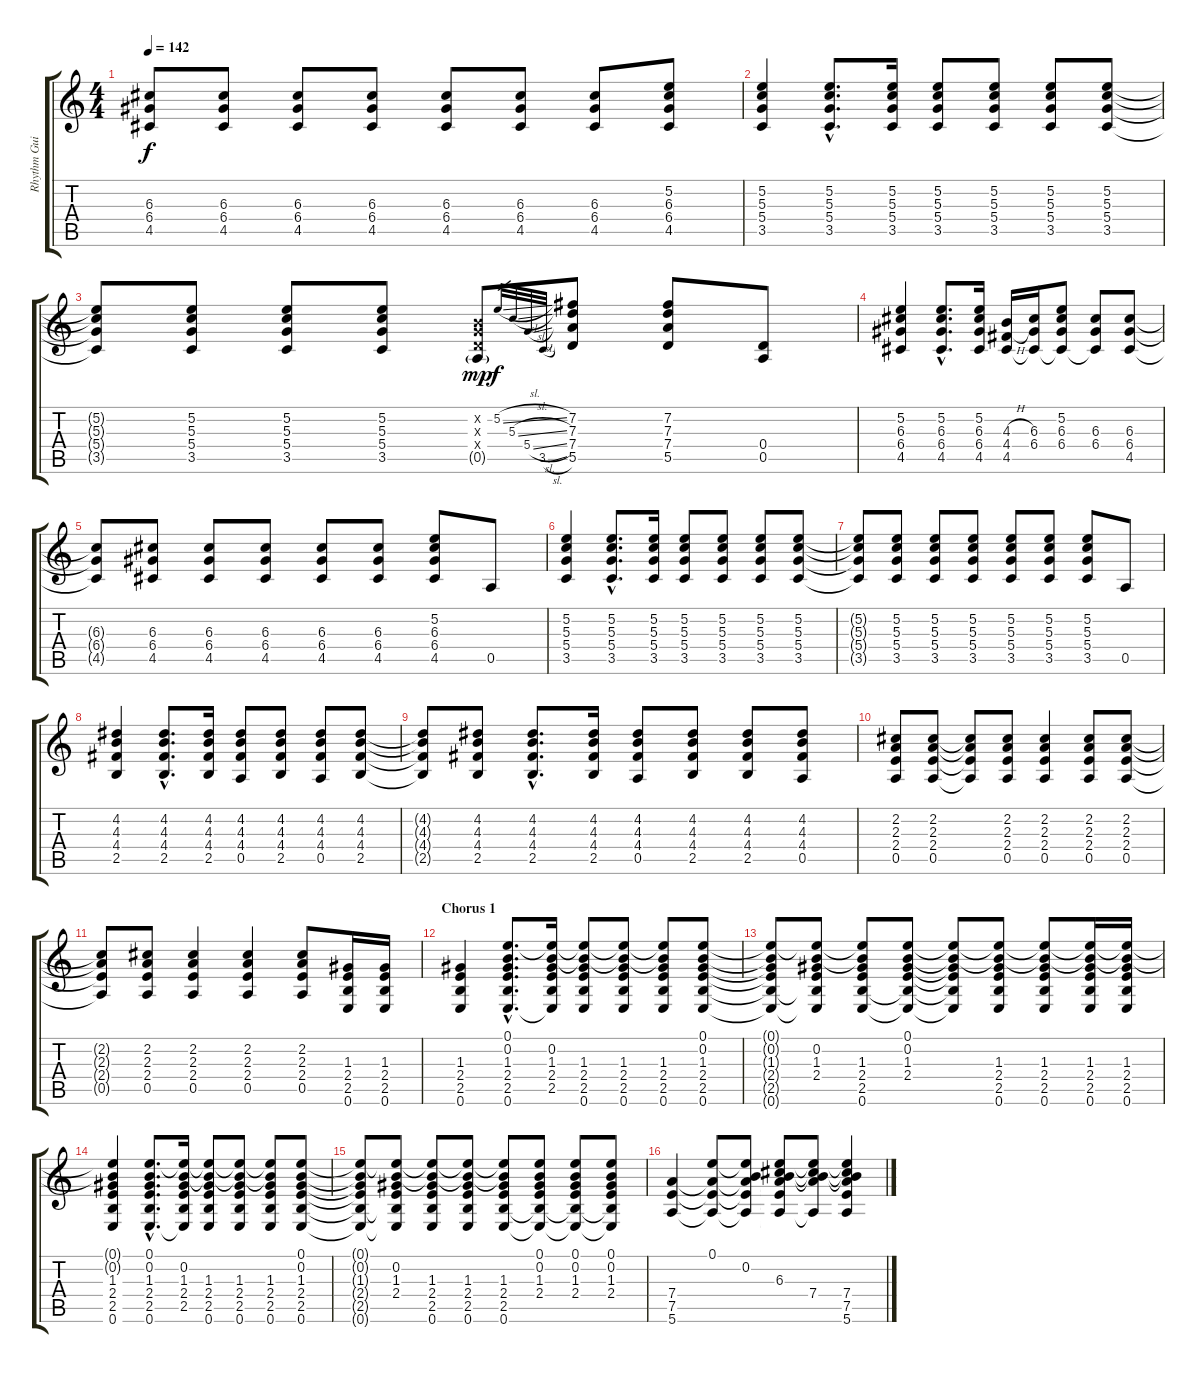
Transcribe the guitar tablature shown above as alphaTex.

\track ("Rhythm Guitar 1" "Rhythm Gui") {instrument overdrivenguitar}
\staff {score tabs}
\tuning (E4 B3 G3 D3 A2 E2) {hide}
\ts (4 4)
\tempo 142
\clef g2
\ks c
(6.3{t} 6.4{t} 4.5{t}).8{dy f balance 8} (6.3 6.4 4.5).8 (6.3 6.4 4.5).8 (6.3 6.4 4.5).8 (6.3 6.4 4.5).8 (6.3 6.4 4.5).8 (6.3 6.4 4.5).8 (5.2 6.3 6.4 4.5).8 |
(5.2 5.3 5.4 3.5).4{balance 8} (5.2{hac} 5.3{hac} 5.4{hac} 3.5{hac}).8{d} (5.2 5.3 5.4 3.5).16 (5.2 5.3 5.4 3.5).8 (5.2 5.3 5.4 3.5).8 (5.2 5.3 5.4 3.5).8 (5.2 5.3 5.4 3.5).8 |
(5.2{t} 5.3{t} 5.4{t} 3.5{t}).8{balance 8} (5.2 5.3 5.4 3.5).8 (5.2 5.3 5.4 3.5).8 (5.2 5.3 5.4 3.5).8 (0.2{x} 0.3{x} 0.4{x} 0.5{g}).8{dy mp} 5.2{sl}.32{gr dy f} 5.3{sl}.32{gr} 5.4{sl}.32{gr} 3.5{sl}.32{gr} (7.2 7.3 7.4 5.5).8 (7.2 7.3 7.4 5.5).8 (0.4 0.5).8 |
(5.2 6.3 6.4 4.5).4{balance 8} (5.2{hac} 6.3{hac} 6.4{hac} 4.5{hac}).8{d} (5.2 6.3 6.4 4.5).16 (4.3{h} 4.4{h} 4.5).16 (6.3 6.4 4.5{t}).16 (5.2 6.3 6.4 4.5{t}).8 (6.3 6.4 4.5{t}).8 (6.3 6.4 4.5).8 |
(6.3{t} 6.4{t} 4.5{t}).8{balance 8} (6.3 6.4 4.5).8 (6.3 6.4 4.5).8 (6.3 6.4 4.5).8 (6.3 6.4 4.5).8 (6.3 6.4 4.5).8 (5.2 6.3 6.4 4.5).8 0.5.8 |
(5.2 5.3 5.4 3.5).4{balance 8} (5.2{hac} 5.3{hac} 5.4{hac} 3.5{hac}).8{d} (5.2 5.3 5.4 3.5).16 (5.2 5.3 5.4 3.5).8 (5.2 5.3 5.4 3.5).8 (5.2 5.3 5.4 3.5).8 (5.2 5.3 5.4 3.5).8 |
(5.2{t} 5.3{t} 5.4{t} 3.5{t}).8{balance 8} (5.2 5.3 5.4 3.5).8 (5.2 5.3 5.4 3.5).8 (5.2 5.3 5.4 3.5).8 (5.2 5.3 5.4 3.5).8 (5.2 5.3 5.4 3.5).8 (5.2 5.3 5.4 3.5).8 0.5.8 |
(4.2 4.3 4.4 2.5).4{balance 8} (4.2{hac} 4.3{hac} 4.4{hac} 2.5{hac}).8{d} (4.2 4.3 4.4 2.5).16 (4.2 4.3 4.4 0.5).8 (4.2 4.3 4.4 2.5).8 (4.2 4.3 4.4 0.5).8 (4.2 4.3 4.4 2.5).8 |
(4.2{t} 4.3{t} 4.4{t} 2.5{t}).8{balance 8} (4.2 4.3 4.4 2.5).8 (4.2{hac} 4.3{hac} 4.4{hac} 2.5{hac}).8{d} (4.2 4.3 4.4 2.5).16 (4.2 4.3 4.4 0.5).8 (4.2 4.3 4.4 2.5).8 (4.2 4.3 4.4 2.5).8 (4.2 4.3 4.4 0.5).8 |
(2.2 2.3 2.4 0.5).8{balance 8} (2.2 2.3 2.4 0.5).8 (2.2{t} 2.3{t} 2.4{t} 0.5{t}).8 (2.2 2.3 2.4 0.5).8 (2.2 2.3 2.4 0.5).4 (2.2 2.3 2.4 0.5).8 (2.2 2.3 2.4 0.5).8 |
(2.2{t} 2.3{t} 2.4{t} 0.5{t}).8{balance 8} (2.2 2.3 2.4 0.5).8 (2.2 2.3 2.4 0.5).4 (2.2 2.3 2.4 0.5).4 (2.2 2.3 2.4 0.5).8 (1.3 2.4 2.5 0.6).16{balance 0} (1.3 2.4 2.5 0.6).16 |
\section ("" "Chorus 1")
(1.3 2.4 2.5 0.6).4 (0.1{hac} 0.2{hac} 1.3{hac} 2.4{hac} 2.5{hac} 0.6{hac}).8{d} (0.1{t} 0.2 1.3 2.4 2.5 0.6{t}).16 (0.1{t} 0.2{t} 1.3 2.4 2.5 0.6).8 (0.1{t} 0.2{t} 1.3 2.4 2.5 0.6).8 (0.1{t} 0.2{t} 1.3 2.4 2.5 0.6).8 (0.1 0.2 1.3 2.4 2.5 0.6).8 |
(0.1{t} 0.2{t} 1.3{t} 2.4{t} 2.5{t} 0.6{t}).8 (0.1{t} 0.2 1.3 2.4 2.5{t} 0.6{t}).8 (0.1{t} 0.2{t} 1.3 2.4 2.5 0.6).8 (0.1 0.2 1.3 2.4 2.5{t} 0.6{t}).8 (0.1{t} 0.2{t} 1.3{t} 2.4{t} 2.5{t} 0.6{t}).8 (0.1{t} 0.2{t} 1.3 2.4 2.5 0.6).8 (0.1{t} 0.2{t} 1.3 2.4 2.5 0.6).8 (0.1{t} 0.2{t} 1.3 2.4 2.5 0.6).16 (0.1{t} 0.2{t} 1.3 2.4 2.5 0.6).16 |
(0.1{t} 0.2{t} 1.3 2.4 2.5 0.6).4 (0.1{hac} 0.2{hac} 1.3{hac} 2.4{hac} 2.5{hac} 0.6{hac}).8{d} (0.1{t} 0.2 1.3 2.4 2.5 0.6{t}).16 (0.1{t} 0.2{t} 1.3 2.4 2.5 0.6).8 (0.1{t} 0.2{t} 1.3 2.4 2.5 0.6).8 (0.1{t} 0.2{t} 1.3 2.4 2.5 0.6).8 (0.1 0.2 1.3 2.4 2.5 0.6).8 |
(0.1{t} 0.2{t} 1.3{t} 2.4{t} 2.5{t} 0.6{t}).8 (0.1{t} 0.2 1.3 2.4 2.5{t} 0.6{t}).8 (0.1{t} 0.2{t} 1.3 2.4 2.5 0.6).8 (0.1{t} 0.2{t} 1.3 2.4 2.5 0.6).8 (0.1{t} 0.2{t} 1.3 2.4 2.5 0.6).8 (0.1 0.2 1.3 2.4 2.5{t} 0.6{t}).8 (0.1 0.2 1.3 2.4 2.5{t} 0.6{t}).8 (0.1 0.2 1.3 2.4 2.5{t} 0.6{t}).8 |
(7.4 7.5 5.6).4 (0.1 7.4{t} 7.5{t} 5.6{t}).8 (0.1{t} 0.2 7.4{t} 7.5{t} 5.6{t}).8 (0.1{t} 0.2{t} 6.3 7.4{t} 7.5{t} 5.6{t}).8 (0.1{t} 0.2{t} 6.3{t} 7.4 5.6{t}).8 (0.1{t} 0.2{t} 6.3{t} 7.4 7.5 5.6).4
